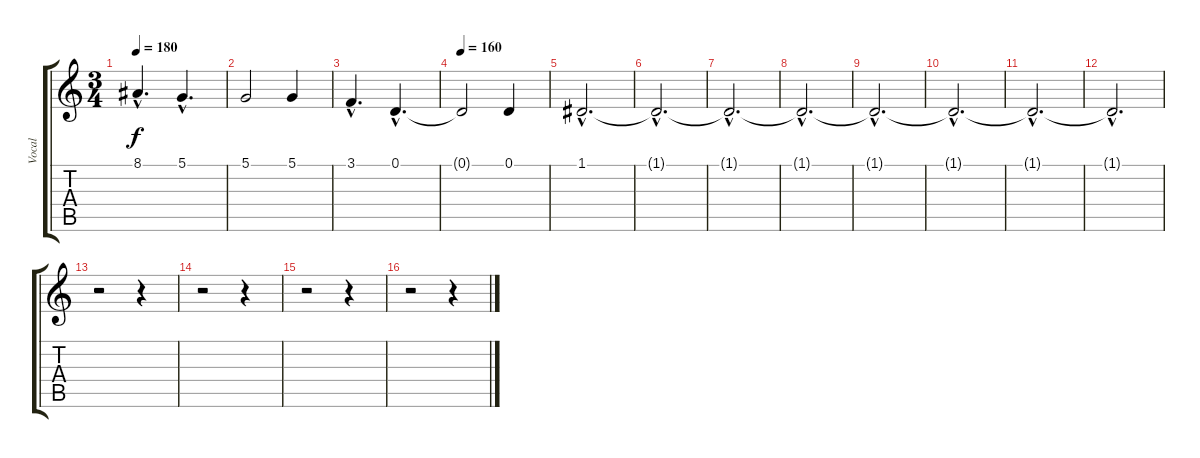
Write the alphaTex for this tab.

\track ("Vocal" "Vocal") {instrument stringensemble1}
\staff {score tabs}
\tuning (D4 A3 F3 C3 G2 C2) {hide}
\ts (3 4)
\tempo 180
\clef g2
\ks c
8.1{hac}.4{d dy f} 5.1{hac}.4{d} |
5.1.2 5.1.4 |
3.1{hac}.4{d} 0.1{hac}.4{d} |
\tempo 160
0.1{t}.2 0.1.4 |
1.1{hac}.2{d} |
1.1{hac t}.2{d} |
1.1{hac t}.2{d} |
1.1{hac t}.2{d} |
1.1{hac t}.2{d volume 0} |
1.1{hac t}.2{d} |
1.1{hac t}.2{d} |
1.1{hac t}.2{d} |
r.2 r.4 |
r.2 r.4 |
r.2 r.4 |
r.2 r.4
